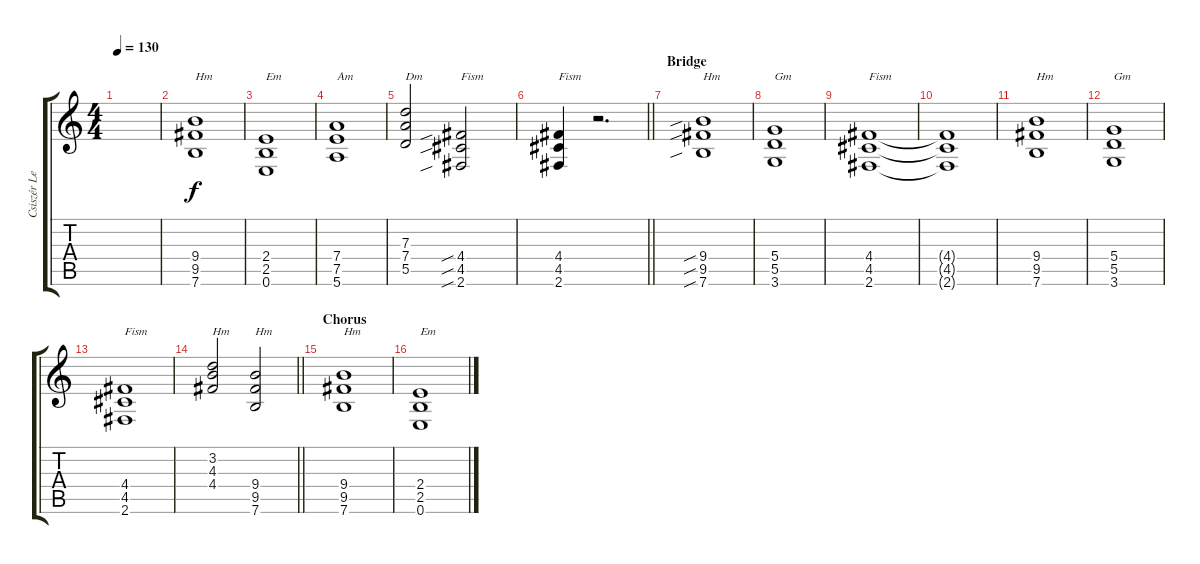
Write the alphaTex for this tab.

\track ("Csiszér Levente-Lead2" "Csiszér Le") {instrument overdrivenguitar}
\staff {score tabs}
\tuning (E4 B3 G3 D3 A2 E2) {hide}
\ts (4 4)
\tempo 130
\clef g2
\ks c
|
(9.4 9.5 7.6).1{txt "Hm"} |
(2.4 2.5 0.6).1{txt "Em"} |
(7.4 7.5 5.6).1{txt "Am"} |
(7.3 7.4 5.5).2{txt "Dm"} (4.4{sib} 4.5{sib} 2.6{sib}).2{txt "Fism"} |
\barLineRight lightlight
(4.4 4.5 2.6).4{txt "Fism"} r.2{d} |
\section ("" "Bridge")
(9.4{sib} 9.5{sib} 7.6{sib}).1{txt "Hm"} |
(5.4 5.5 3.6).1{txt "Gm"} |
(4.4 4.5 2.6).1{txt "Fism"} |
(4.4{t} 4.5{t} 2.6{t}).1 |
(9.4 9.5 7.6).1{txt "Hm"} |
(5.4 5.5 3.6).1{txt "Gm"} |
(4.4 4.5 2.6).1{txt "Fism"} |
\barLineRight lightlight
(3.2 4.3 4.4).2{txt "Hm"} (9.4 9.5 7.6).2{txt "Hm"} |
\section ("" "Chorus")
(9.4 9.5 7.6).1{txt "Hm"} |
(2.4 2.5 0.6).1{txt "Em"}
